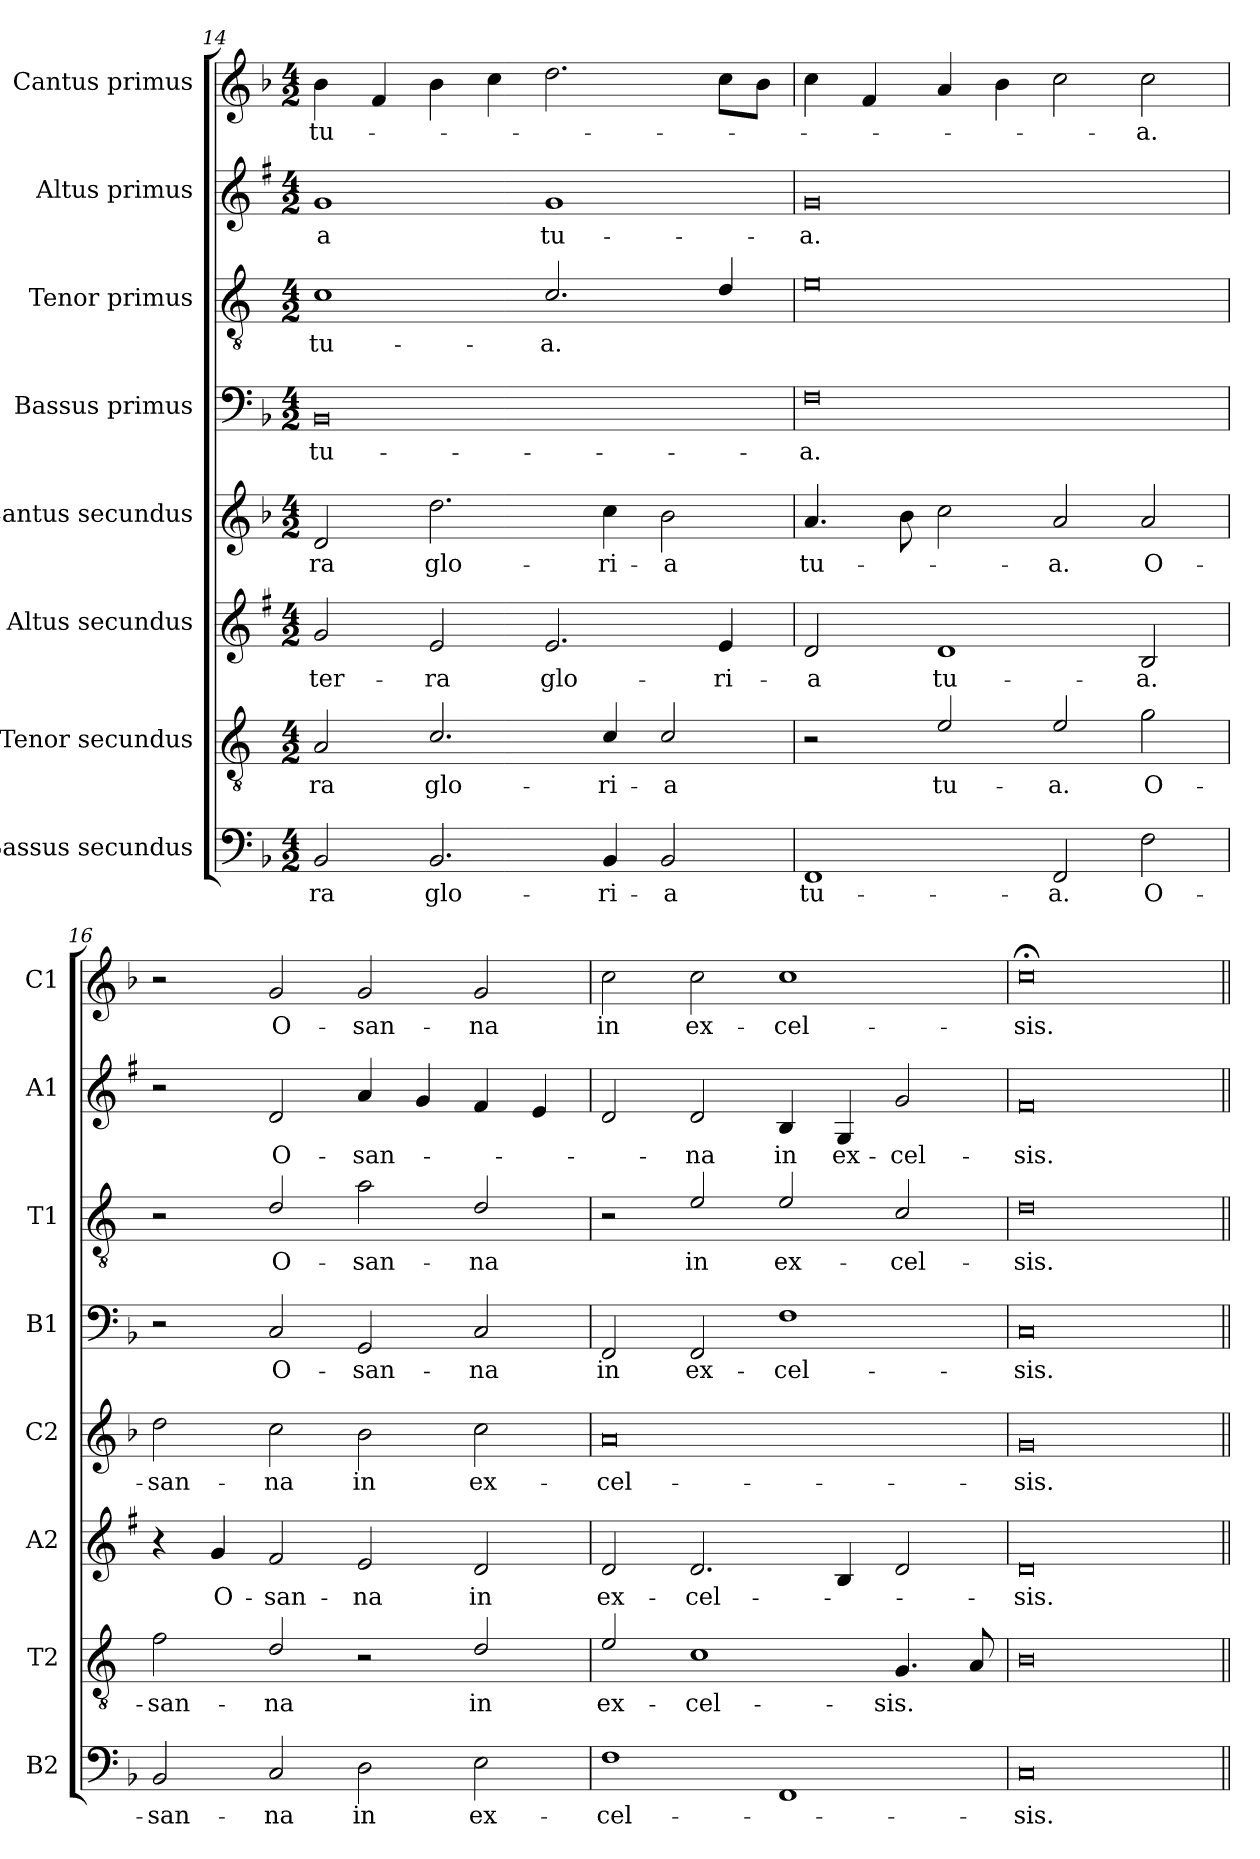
**kern	**text	**kern	**text	**kern	**text	**kern	**text	**kern	**text	**kern	**text	**kern	**text	**kern	**text
*part8	*part8	*part7	*part7	*part6	*part6	*part5	*part5	*part4	*part4	*part3	*part3	*part2	*part2	*part1	*part1
*staff8	*staff8	*staff7	*staff7	*staff6	*staff6	*staff5	*staff5	*staff4	*staff4	*staff3	*staff3	*staff2	*staff2	*staff1	*staff1
*I"Bassus secundus	*	*I"Tenor secundus	*	*I"Altus secundus	*	*I"Cantus secundus	*	*I"Bassus primus	*	*I"Tenor primus	*	*I"Altus primus	*	*I"Cantus primus	*
*I'B2	*	*I'T2	*	*I'A2	*	*I'C2	*	*I'B1	*	*I'T1	*	*I'A1	*	*I'C1	*
!!LO:LB:g=z
*clefF4	*	*clefGv2	*	*clefG2	*	*clefG2	*	*clefF4	*	*clefGv2	*	*clefG2	*	*clefG2	*
*	*	*ITrd4c7	*	*ITrd1c2	*	*	*	*	*	*ITrd4c7	*	*ITrd1c2	*	*	*
*k[b-]	*	*k[b-]	*	*k[b-]	*	*k[b-]	*	*k[b-]	*	*k[b-]	*	*k[b-]	*	*k[b-]	*
*F:	*	*F:	*	*F:	*	*F:	*	*F:	*	*F:	*	*F:	*	*F:	*
*M4/2	*	*M4/2	*	*M4/2	*	*M4/2	*	*M4/2	*	*M4/2	*	*M4/2	*	*M4/2	*
=14	=14	=14	=14	=14	=14	=14	=14	=14	=14	=14	=14	=14	=14	=14	=14
!	!LO:LY:b	!	!LO:LY:b	!	!LO:LY:b	!	!LO:LY:b	!	!LO:LY:b	!	!LO:LY:b	!	!LO:LY:b	!	!LO:LY:b
2BB-/	-ra	2D/	-ra	2f/	ter-	2d/	-ra	0BB-	tu-	1F	tu-	1f	-a	4b-\	tu-
.	.	.	.	.	.	.	.	.	.	.	.	.	.	4f/	.
!	!LO:LY:b	!	!LO:LY:b	!	!LO:LY:b	!	!LO:LY:b	!	!	!	!	!	!	!	!
2.BB-/	glo-	2.F/	glo-	2d/	-ra	2.dd\	glo-	.	.	.	.	.	.	4b-\	.
.	.	.	.	.	.	.	.	.	.	.	.	.	.	4cc\	.
!	!	!	!	!	!LO:LY:b	!	!	!	!	!	!LO:LY:b	!	!LO:LY:b	!	!
.	.	.	.	2.d/	glo-	.	.	.	.	2.F/	-a.	1f	tu-	2.dd\	.
!	!LO:LY:b	!	!LO:LY:b	!	!	!	!LO:LY:b	!	!	!	!	!	!	!	!
4BB-/	-ri-	4F/	-ri-	.	.	4cc\	-ri-	.	.	.	.	.	.	.	.
!	!LO:LY:b	!	!LO:LY:b	!	!	!	!LO:LY:b	!	!	!	!	!	!	!	!
2BB-/	-a	2F/	-a	.	.	2b-\	-a	.	.	.	.	.	.	.	.
!	!	!	!	!	!LO:LY:b	!	!	!	!	!	!	!	!	!	!
.	.	.	.	4d/	-ri-	.	.	.	.	4G/	.	.	.	8cc\L	.
.	.	.	.	.	.	.	.	.	.	.	.	.	.	8b-\J	.
=15	=15	=15	=15	=15	=15	=15	=15	=15	=15	=15	=15	=15	=15	=15	=15
!	!LO:LY:b	!	!	!	!LO:LY:b	!	!LO:LY:b	!	!LO:LY:b	!	!	!	!LO:LY:b	!	!
1FF	tu-	2r	.	2c/	-a	4.a/	tu-	0F	-a.	0A	.	0f	-a.	4cc\	.
.	.	.	.	.	.	.	.	.	.	.	.	.	.	4f/	.
.	.	.	.	.	.	8b-\	.	.	.	.	.	.	.	.	.
!	!	!	!LO:LY:b	!	!LO:LY:b	!	!	!	!	!	!	!	!	!	!
.	.	2A/	tu-	1c	tu-	2cc\	.	.	.	.	.	.	.	4a/	.
.	.	.	.	.	.	.	.	.	.	.	.	.	.	4b-\	.
!	!LO:LY:b	!	!LO:LY:b	!	!	!	!LO:LY:b	!	!	!	!	!	!	!	!
2FF/	-a.	2A/	-a.	.	.	2a/	-a.	.	.	.	.	.	.	2cc\	.
!	!LO:LY:b	!	!LO:LY:b	!	!LO:LY:b	!	!LO:LY:b	!	!	!	!	!	!	!	!LO:LY:b
2F\	O-	2c\	O-	2A/	-a.	2a/	O-	.	.	.	.	.	.	2cc\	-a.
=16	=16	=16	=16	=16	=16	=16	=16	=16	=16	=16	=16	=16	=16	=16	=16
!	!LO:LY:b	!	!LO:LY:b	!	!	!	!LO:LY:b	!	!	!	!	!	!	!	!
2BB-/	-san-	2B-\	-san-	4r	.	2dd\	-san-	2r	.	2r	.	2r	.	2r	.
!	!	!	!	!	!LO:LY:b	!	!	!	!	!	!	!	!	!	!
.	.	.	.	4f/	O-	.	.	.	.	.	.	.	.	.	.
!	!LO:LY:b	!	!LO:LY:b	!	!LO:LY:b	!	!LO:LY:b	!	!LO:LY:b	!	!LO:LY:b	!	!LO:LY:b	!	!LO:LY:b
2C/	-na	2G/	-na	2e/	-san-	2cc\	-na	2C/	O-	2G/	O-	2c/	O-	2g/	O-
!	!LO:LY:b	!	!	!	!LO:LY:b	!	!LO:LY:b	!	!LO:LY:b	!	!LO:LY:b	!	!LO:LY:b	!	!LO:LY:b
2D\	in	2r	.	2d/	-na	2b-\	in	2GG/	-san-	2d\	-san-	4g/	-san-	2g/	-san-
.	.	.	.	.	.	.	.	.	.	.	.	4f/	.	.	.
!	!LO:LY:b	!	!LO:LY:b	!	!LO:LY:b	!	!LO:LY:b	!	!LO:LY:b	!	!LO:LY:b	!	!	!	!LO:LY:b
2E\	ex-	2G/	in	2c/	in	2cc\	ex-	2C/	-na	2G/	-na	4e/	.	2g/	-na
.	.	.	.	.	.	.	.	.	.	.	.	4d/	.	.	.
=17	=17	=17	=17	=17	=17	=17	=17	=17	=17	=17	=17	=17	=17	=17	=17
!	!LO:LY:b	!	!LO:LY:b	!	!LO:LY:b	!	!LO:LY:b	!	!LO:LY:b	!	!	!	!	!	!LO:LY:b
1F	-cel-	2A/	ex-	2c/	ex-	0a	-cel-	2FF/	in	2r	.	2c/	.	2cc\	in
!	!	!	!LO:LY:b	!	!LO:LY:b	!	!	!	!LO:LY:b	!	!LO:LY:b	!	!LO:LY:b	!	!LO:LY:b
.	.	1F	-cel-	2.c/	-cel-	.	.	2FF/	ex-	2A/	in	2c/	-na	2cc\	ex-
!	!	!	!	!	!	!	!	!	!LO:LY:b	!	!LO:LY:b	!	!LO:LY:b	!	!LO:LY:b
1FF	.	.	.	.	.	.	.	1F	-cel-	2A/	ex-	4A/	in	1cc	-cel-
!	!	!	!	!	!	!	!	!	!	!	!	!	!LO:LY:b	!	!
.	.	.	.	4A/	.	.	.	.	.	.	.	4F/	ex-	.	.
!	!	!	!LO:LY:b	!	!	!	!	!	!	!	!LO:LY:b	!	!LO:LY:b	!	!
.	.	4.C/	-sis.	2c/	.	.	.	.	.	2F/	-cel-	2f/	-cel-	.	.
.	.	8D/	.	.	.	.	.	.	.	.	.	.	.	.	.
=18	=18	=18	=18	=18	=18	=18	=18	=18	=18	=18	=18	=18	=18	=18	=18
!	!LO:LY:b	!	!	!	!LO:LY:b	!	!LO:LY:b	!	!LO:LY:b	!	!LO:LY:b	!	!LO:LY:b	!	!LO:LY:b
0C	-sis.	0E	.	0c	-sis.	0g	-sis.	0C	-sis.	0G	-sis.	0e	-sis.	0cc;<	-sis.
=||	=||	=||	=||	=||	=||	=||	=||	=||	=||	=||	=||	=||	=||	=||	=||
*-	*-	*-	*-	*-	*-	*-	*-	*-	*-	*-	*-	*-	*-	*-	*-
